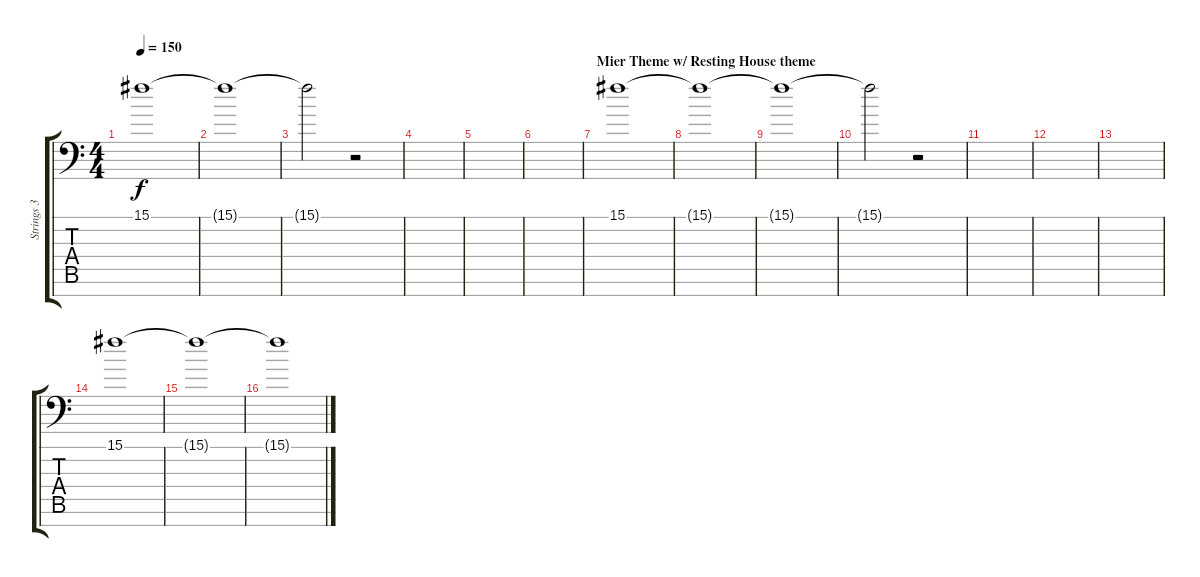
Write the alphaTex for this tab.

\track ("Strings 3" "Strings 3") {instrument stringensemble1}
\staff {score tabs}
\tuning (Eb4 Bb3 Gb3 Db3 Ab2 Eb2 Bb1) {hide}
\ts (4 4)
\tempo 150
\clef f4
\ks c
15.1{t}.1{dy f} |
15.1{t}.1 |
15.1{t}.2 r.2 |
|
|
|
\section ("" "Mier Theme w/ Resting House theme")
15.1.1{volume 15} |
15.1{t}.1 |
15.1{t}.1 |
15.1{t}.2 r.2 |
|
|
|
15.1.1{volume 15} |
15.1{t}.1 |
15.1{t}.1
